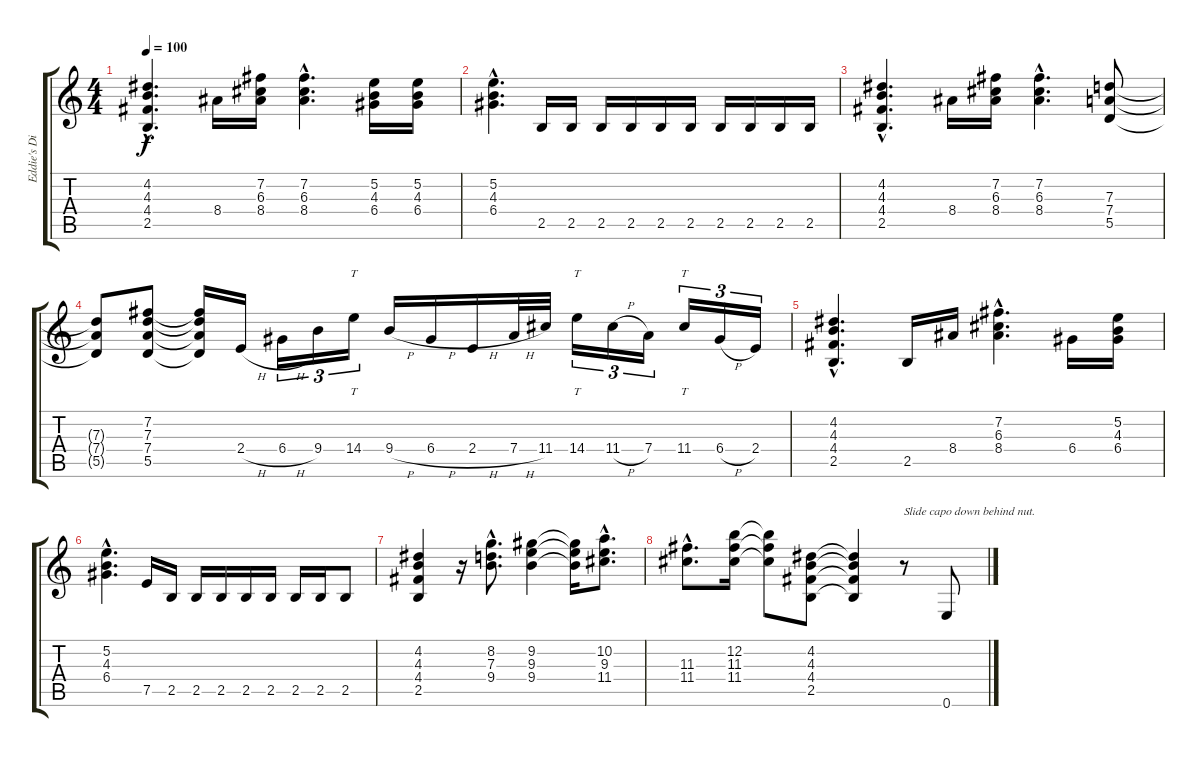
\track ("Eddie's Distorsion" "Eddie's Di") {instrument overdrivenguitar}
\staff {score tabs}
\tuning (E4 B3 G3 D3 A2 E2) {hide}
\ts (4 4)
\tempo 100
\clef g2
\ks c
(4.2{hac} 4.3{hac} 4.4{hac} 2.5{hac}).4{d dy f} 8.4.16 (7.2 6.3 8.4).16 (7.2{hac} 6.3{hac} 8.4{hac}).4{d} (5.2 4.3 6.4).16 (5.2 4.3 6.4).16 |
(5.2{hac} 4.3{hac} 6.4{hac}).4{d} 2.5.16 2.5.16 2.5.16 2.5.16 2.5.16 2.5.16 2.5.16 2.5.16 2.5.16 2.5.16 |
(4.2{hac} 4.3{hac} 4.4{hac} 2.5{hac}).4{d} 8.4.16 (7.2 6.3 8.4).16 (7.2{hac} 6.3{hac} 8.4{hac}).4{d} (7.3 7.4 5.5).8 |
(7.3{t} 7.4{t} 5.5{t}).8 (7.2 7.3 7.4 5.5).8 (7.2{t} 7.3{t} 7.4{t} 5.5{t}).16 2.4{h}.16 6.4{h}.16{tu (3 2)} 9.4.16{tu (3 2)} 14.4.16{tt tu (3 2)} 9.4{h}.16 6.4{h}.16 2.4{h}.16 7.4{h}.32 11.4.32 14.4.16{tt tu (3 2)} 11.4{h}.16{tu (3 2)} 7.4.16{tu (3 2)} 11.4.16{tt tu (3 2)} 6.4{h}.16{tu (3 2)} 2.4.16{tu (3 2)} |
(4.2{hac} 4.3{hac} 4.4{hac} 2.5{hac}).4{d} 2.5.16 8.4.16 (7.2{hac} 6.3{hac} 8.4{hac}).4{d} 6.4.16 (5.2 4.3 6.4).16 |
(5.2{hac} 4.3{hac} 6.4{hac}).4{d} 7.5.16 2.5.16 2.5.16 2.5.16 2.5.16 2.5.16 2.5.16 2.5.16 2.5.8 |
(4.2 4.3 4.4 2.5).4 r.16 (8.2{hac} 7.3{hac} 9.4{hac}).8{d} (9.2 9.3 9.4).4 (9.2{t} 9.3{t} 9.4{t}).16 (10.2{hac} 9.3{hac} 11.4{hac}).8{d} |
(11.3{hac} 11.4{hac}).8{d} (12.2 11.3 11.4).16 (12.2{t} 11.3{t} 11.4{t}).8 (4.2 4.3 4.4 2.5).8 (4.2{t} 4.3{t} 4.4{t} 2.5{t}).4 r.8{txt "Slide capo down behind nut."} 0.6.8
